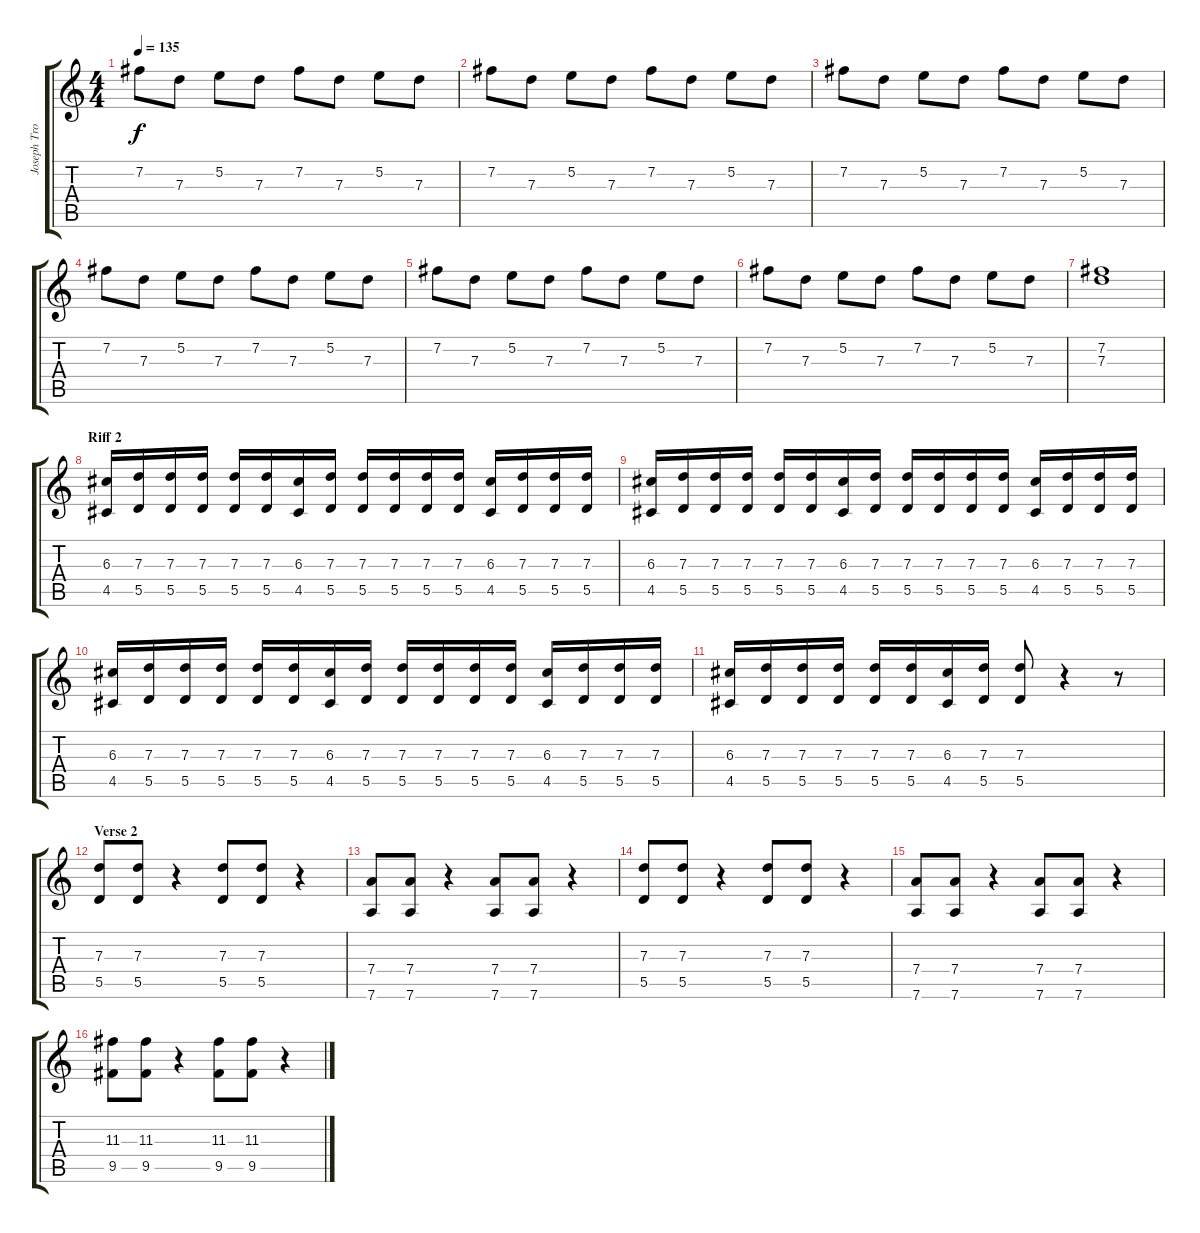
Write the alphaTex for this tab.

\track ("Joseph Trohman (Lead Guitar)" "Joseph Tro") {instrument distortionguitar}
\staff {score tabs}
\tuning (E4 B3 G3 D3 A2 D2) {hide}
\ts (4 4)
\tempo 135
\clef g2
\ks c
7.2.8{dy f volume 11} 7.3.8 5.2.8 7.3.8 7.2.8 7.3.8 5.2.8 7.3.8 |
7.2.8{volume 11} 7.3.8 5.2.8 7.3.8 7.2.8 7.3.8 5.2.8 7.3.8 |
7.2.8{volume 11} 7.3.8 5.2.8 7.3.8 7.2.8 7.3.8 5.2.8 7.3.8 |
7.2.8{volume 11} 7.3.8 5.2.8 7.3.8 7.2.8 7.3.8 5.2.8 7.3.8 |
7.2.8{volume 11} 7.3.8 5.2.8 7.3.8 7.2.8 7.3.8 5.2.8 7.3.8 |
7.2.8{volume 11} 7.3.8 5.2.8 7.3.8 7.2.8 7.3.8 5.2.8 7.3.8 |
(7.2 7.3).1{volume 11} |
\section ("" "Riff 2")
(6.3 4.5).16{volume 13} (7.3 5.5).16 (7.3 5.5).16 (7.3 5.5).16 (7.3 5.5).16 (7.3 5.5).16 (6.3 4.5).16 (7.3 5.5).16 (7.3 5.5).16 (7.3 5.5).16 (7.3 5.5).16 (7.3 5.5).16 (6.3 4.5).16 (7.3 5.5).16 (7.3 5.5).16 (7.3 5.5).16 |
(6.3 4.5).16 (7.3 5.5).16 (7.3 5.5).16 (7.3 5.5).16 (7.3 5.5).16 (7.3 5.5).16 (6.3 4.5).16 (7.3 5.5).16 (7.3 5.5).16 (7.3 5.5).16 (7.3 5.5).16 (7.3 5.5).16 (6.3 4.5).16 (7.3 5.5).16 (7.3 5.5).16 (7.3 5.5).16 |
(6.3 4.5).16 (7.3 5.5).16 (7.3 5.5).16 (7.3 5.5).16 (7.3 5.5).16 (7.3 5.5).16 (6.3 4.5).16 (7.3 5.5).16 (7.3 5.5).16 (7.3 5.5).16 (7.3 5.5).16 (7.3 5.5).16 (6.3 4.5).16 (7.3 5.5).16 (7.3 5.5).16 (7.3 5.5).16 |
(6.3 4.5).16 (7.3 5.5).16 (7.3 5.5).16 (7.3 5.5).16 (7.3 5.5).16 (7.3 5.5).16 (6.3 4.5).16 (7.3 5.5).16 (7.3 5.5).8 r.4 r.8 |
\section ("" "Verse 2")
(7.3 5.5).8{volume 9} (7.3 5.5).8 r.4 (7.3 5.5).8 (7.3 5.5).8 r.4 |
(7.4 7.6).8{volume 9} (7.4 7.6).8 r.4 (7.4 7.6).8 (7.4 7.6).8 r.4 |
(7.3 5.5).8{volume 9} (7.3 5.5).8 r.4 (7.3 5.5).8 (7.3 5.5).8 r.4 |
(7.4 7.6).8{volume 9} (7.4 7.6).8 r.4 (7.4 7.6).8 (7.4 7.6).8 r.4 |
(11.3 9.5).8{volume 9} (11.3 9.5).8 r.4 (11.3 9.5).8 (11.3 9.5).8 r.4
